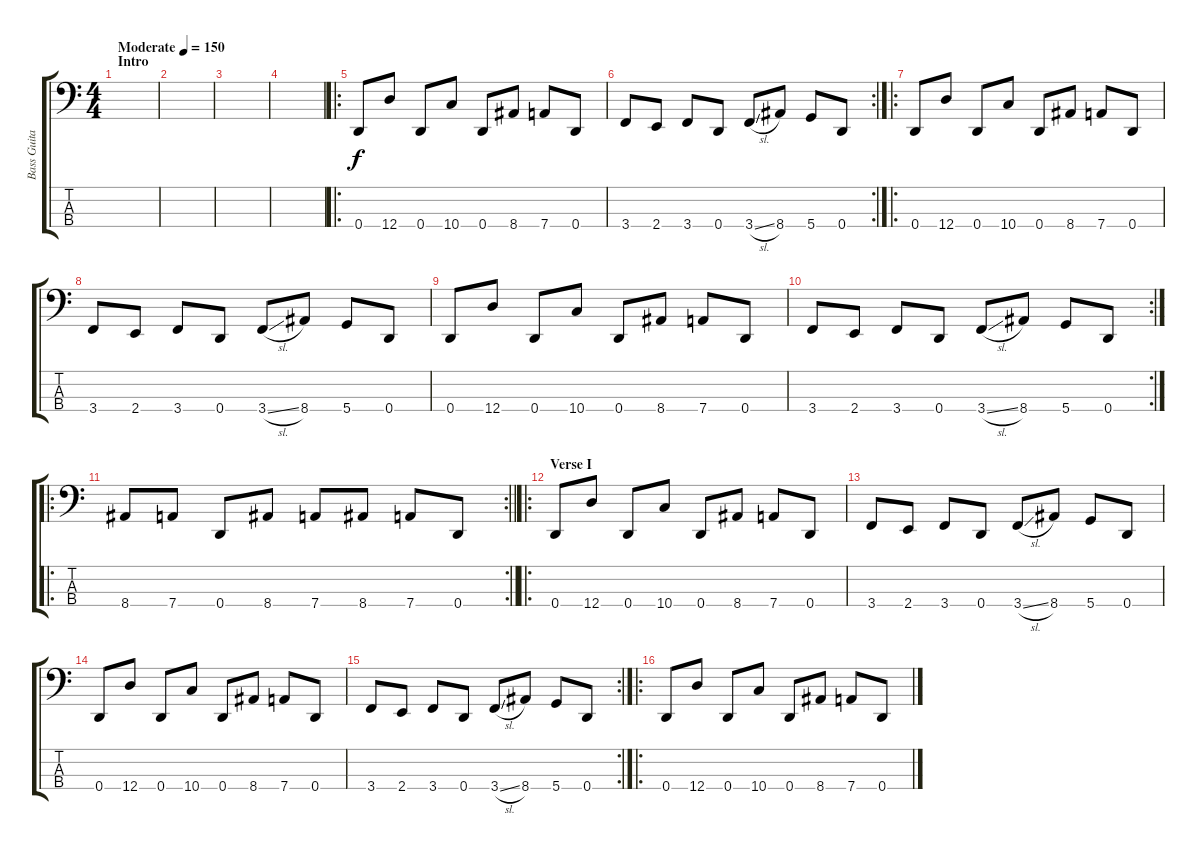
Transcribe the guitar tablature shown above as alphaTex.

\track ("Bass Guitar" "Bass Guita") {instrument electricbassfinger}
\staff {score tabs}
\tuning (G2 D2 A1 D1) {hide}
\ts (4 4)
\section ("" "Intro")
\tempo (150 "Moderate")
\clef f4
\ks c
|
|
|
|
\ro
0.4.8 12.4.8 0.4.8 10.4.8 0.4.8 8.4.8 7.4.8 0.4.8 |
\rc 2
3.4.8 2.4.8 3.4.8 0.4.8 3.4{sl}.8 8.4.8 5.4.8 0.4.8 |
\ro
0.4.8 12.4.8 0.4.8 10.4.8 0.4.8 8.4.8 7.4.8 0.4.8 |
3.4.8 2.4.8 3.4.8 0.4.8 3.4{sl}.8 8.4.8 5.4.8 0.4.8 |
0.4.8 12.4.8 0.4.8 10.4.8 0.4.8 8.4.8 7.4.8 0.4.8 |
\rc 2
3.4.8 2.4.8 3.4.8 0.4.8 3.4{sl}.8 8.4.8 5.4.8 0.4.8 |
\ro
\rc 2
\barLineRight lightlight
8.4.8 7.4.8 0.4.8 8.4.8 7.4.8 8.4.8 7.4.8 0.4.8 |
\ro
\section ("" "Verse I")
0.4.8 12.4.8 0.4.8 10.4.8 0.4.8 8.4.8 7.4.8 0.4.8 |
3.4.8 2.4.8 3.4.8 0.4.8 3.4{sl}.8 8.4.8 5.4.8 0.4.8 |
0.4.8 12.4.8 0.4.8 10.4.8 0.4.8 8.4.8 7.4.8 0.4.8 |
\rc 2
3.4.8 2.4.8 3.4.8 0.4.8 3.4{sl}.8 8.4.8 5.4.8 0.4.8 |
\ro
0.4.8 12.4.8 0.4.8 10.4.8 0.4.8 8.4.8 7.4.8 0.4.8
